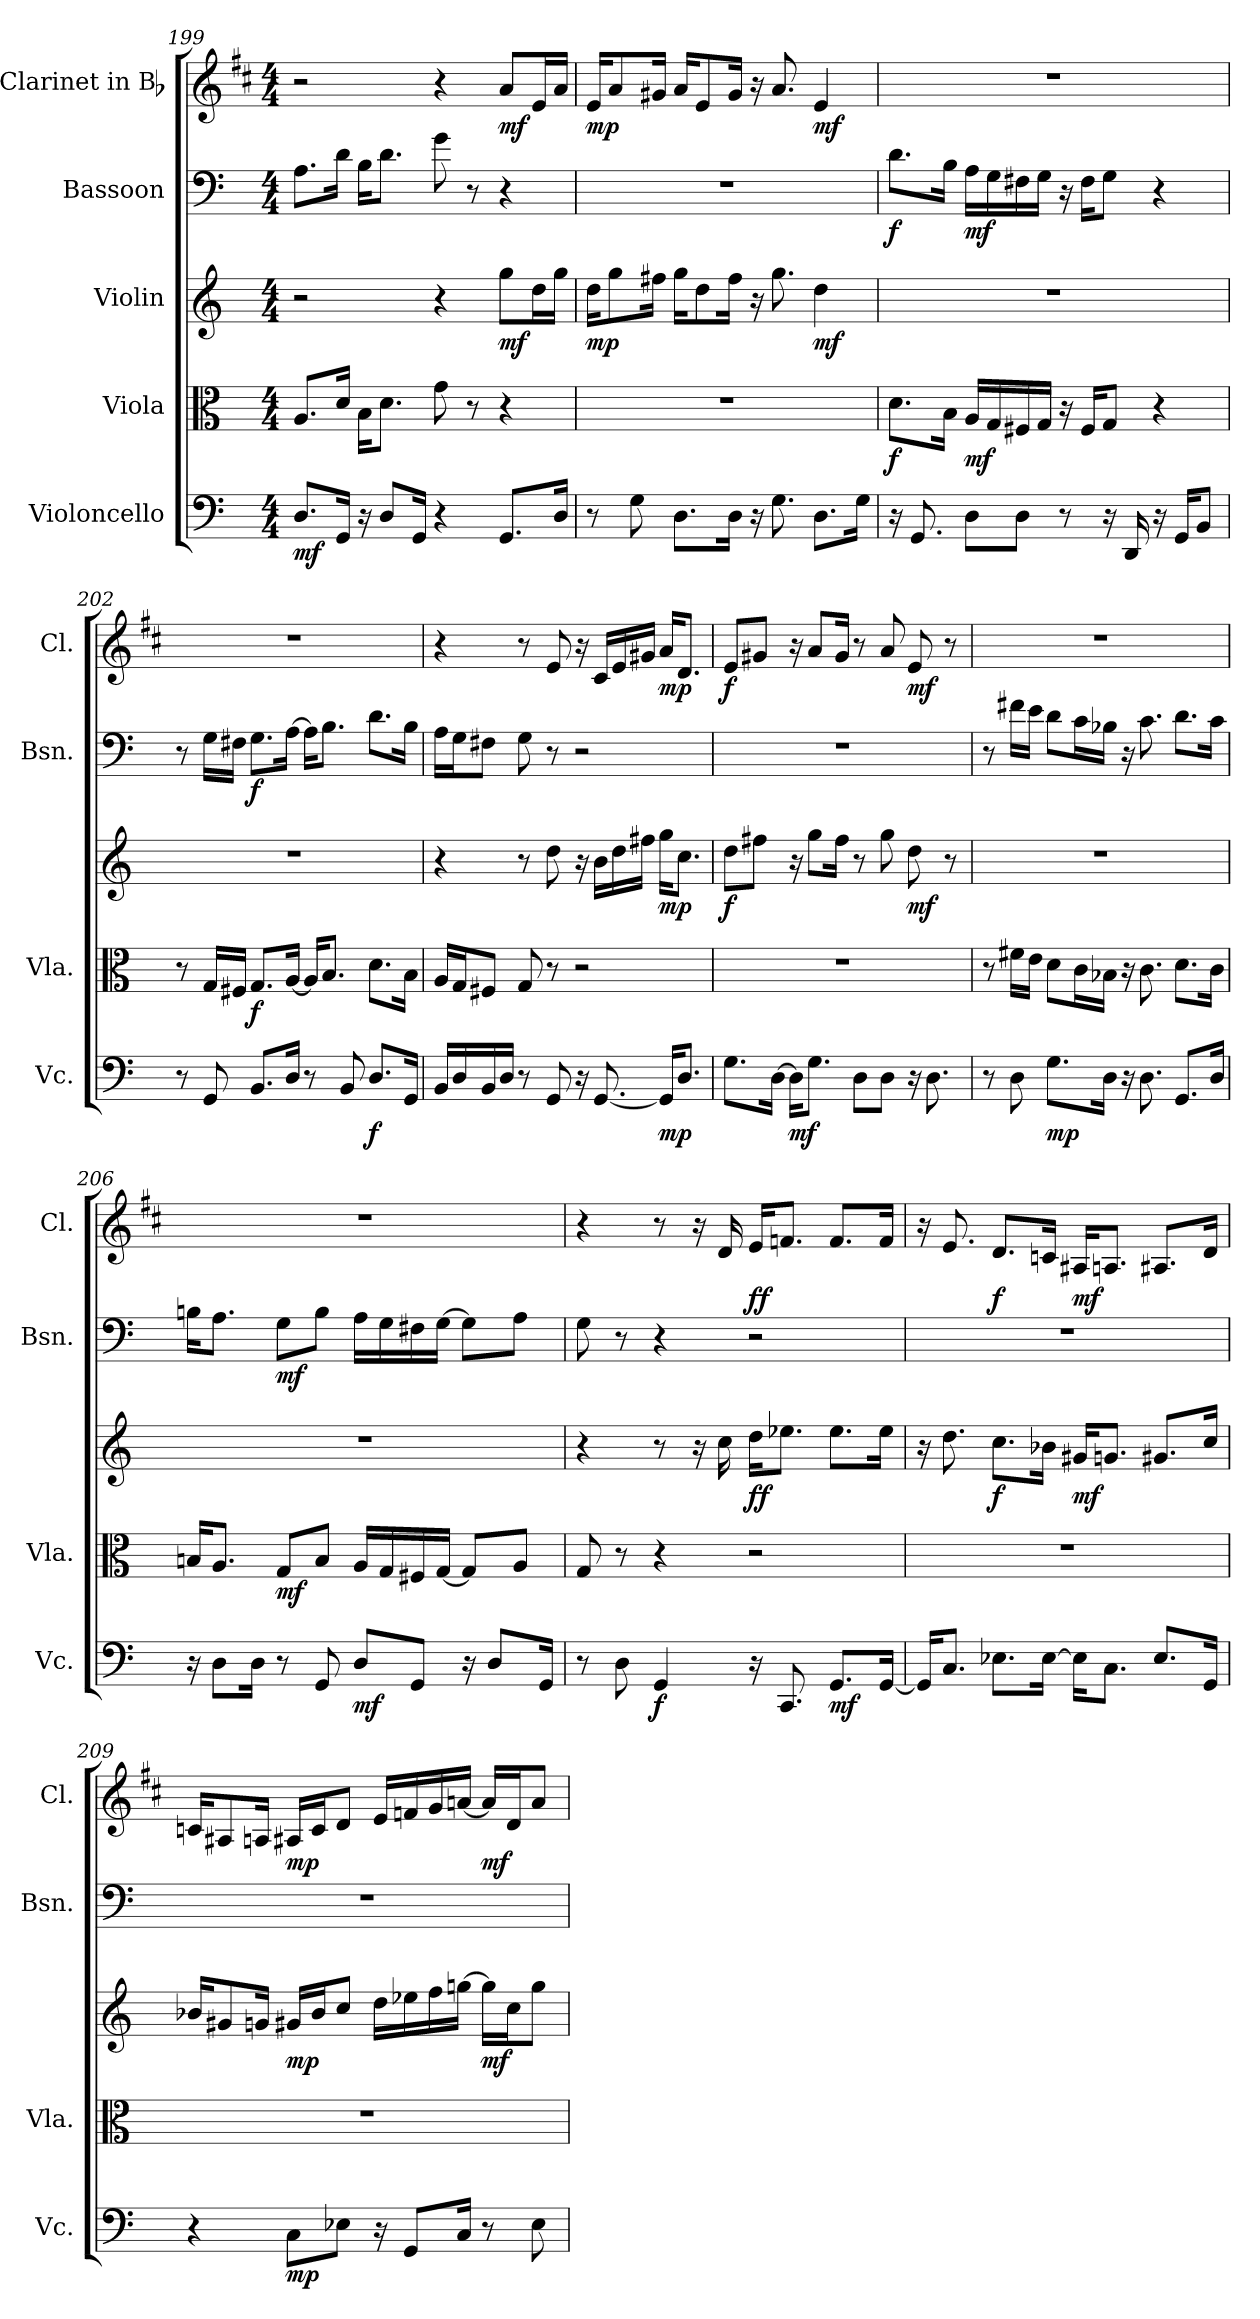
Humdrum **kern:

**kern	**dynam	**kern	**dynam	**kern	**dynam	**kern	**dynam	**kern	**dynam
*part5	*part5	*part4	*part4	*part3	*part3	*part2	*part2	*part1	*part1
*staff5	*staff5	*staff4	*staff4	*staff3	*staff3	*staff2	*staff2	*staff1	*staff1
*I"Violoncello	*	*I"Viola	*	*I"Violin	*	*I"Bassoon	*	*I"Clarinet in Bb	*
*I'Vc.	*	*I'Vla.	*	*	*	*I'Bsn.	*	*I'Cl.	*
*clefF4	*	*clefC3	*	*clefG2	*	*clefF4	*	*clefG2	*
*	*	*	*	*	*	*	*	*ITrd1c2	*
*k[]	*	*k[]	*	*k[]	*	*k[]	*	*k[]	*
*C:	*	*C:	*	*C:	*	*C:	*	*C:	*
*M4/4	*	*M4/4	*	*M4/4	*	*M4/4	*	*M4/4	*
=199	=199	=199	=199	=199	=199	=199	=199	=199	=199
8.Di/L	mf	8.Ai/L	.	2r	.	8.Ai\L	.	2r	.
16GGi/Jk	.	16di/Jk	.	.	.	16di\Jk	.	.	.
16r	.	16Bi\KL	.	.	.	16Bi\KL	.	.	.
8Di/L	.	8.di\J	.	.	.	8.di\J	.	.	.
16GGi/Jk	.	.	.	.	.	.	.	.	.
4r	.	8gi\	.	4r	.	8gi\	.	4r	.
.	.	8r	.	.	.	8r	.	.	.
8.GGi/L	.	4r	.	8ggi\L	mf	4r	.	8gi/L	mf
.	.	.	.	16ddi\L	.	.	.	16di/L	.
16Di/Jk	.	.	.	16ggi\JJ	.	.	.	16gi/JJ	.
=200	=200	=200	=200	=200	=200	=200	=200	=200	=200
8r	.	1r	.	16ddi\KL	mp	1r	.	16di/KL	mp
.	.	.	.	8ggi\	.	.	.	8gi/	.
8Gi\	.	.	.	.	.	.	.	.	.
.	.	.	.	16ff#Xi\Jk	.	.	.	16f#Xi/Jk	.
8.Di\L	.	.	.	16ggi\KL	.	.	.	16gi/KL	.
.	.	.	.	8ddi\	.	.	.	8di/	.
16Di\Jk	.	.	.	16ff#i\Jk	.	.	.	16f#i/Jk	.
16r	.	.	.	16r	.	.	.	16r	.
8.Gi\	.	.	.	8.ggi\	.	.	.	8.gi/	.
8.Di\L	.	.	.	4ddi\	mf	.	.	4di/	mf
16Gi\Jk	.	.	.	.	.	.	.	.	.
!!LO:PB:g=z
=201	=201	=201	=201	=201	=201	=201	=201	=201	=201
16r	.	8.di\L	f	1r	.	8.di\L	f	1r	.
8.GGi/	.	.	.	.	.	.	.	.	.
.	.	16Bi\Jk	.	.	.	16Bi\Jk	.	.	.
8Di\L	.	16Ai/LL	mf	.	.	16Ai\LL	mf	.	.
.	.	16Gi/	.	.	.	16Gi\	.	.	.
8Di\J	.	16F#Xi/	.	.	.	16F#Xi\	.	.	.
.	.	16Gi/JJ	.	.	.	16Gi\JJ	.	.	.
8r	.	16r	.	.	.	16r	.	.	.
.	.	16F#i/KL	.	.	.	16F#i\KL	.	.	.
16r	.	8Gi/J	.	.	.	8Gi\J	.	.	.
16DDi/	.	.	.	.	.	.	.	.	.
16r	.	4r	.	.	.	4r	.	.	.
16GGi/KL	.	.	.	.	.	.	.	.	.
8BBi/J	.	.	.	.	.	.	.	.	.
=202	=202	=202	=202	=202	=202	=202	=202	=202	=202
8r	.	8r	.	1r	.	8r	.	1r	.
8GGi/	.	16Gi/LL	.	.	.	16Gi\LL	.	.	.
.	.	16F#Xi/JJ	.	.	.	16F#Xi\JJ	.	.	.
8.BBi/L	.	8.Gi/L	f	.	.	8.Gi\L	f	.	.
16Di/Jk	.	[16Ai/Jk	.	.	.	[16Ai\Jk	.	.	.
8r	.	16Ai/KL]	.	.	.	16Ai\KL]	.	.	.
.	.	8.Bi/J	.	.	.	8.Bi\J	.	.	.
8BBi/	.	.	.	.	.	.	.	.	.
8.Di/L	f	8.di\L	.	.	.	8.di\L	.	.	.
16GGi/Jk	.	16Bi\Jk	.	.	.	16Bi\Jk	.	.	.
=203	=203	=203	=203	=203	=203	=203	=203	=203	=203
16BBi/LL	.	16Ai/LL	.	4r	.	16Ai\LL	.	4r	.
16Di/	.	16Gi/J	.	.	.	16Gi\J	.	.	.
16BBi/	.	8F#Xi/J	.	.	.	8F#Xi\J	.	.	.
16Di/JJ	.	.	.	.	.	.	.	.	.
8r	.	8Gi/	.	8r	.	8Gi\	.	8r	.
8GGi/	.	8r	.	8ddi\	.	8r	.	8di/	.
16r	.	2r	.	16r	.	2r	.	16r	.
[8.GGi/	.	.	.	16bi\LL	.	.	.	16Bi/LL	.
.	.	.	.	16ddi\	.	.	.	16di/	.
.	.	.	.	16ff#Xi\JJ	.	.	.	16f#Xi/JJ	.
16GGi/KL]	mp	.	.	16ggi\KL	mp	.	.	16gi/KL	mp
8.Di/J	.	.	.	8.cci\J	.	.	.	8.ci/J	.
!!LO:LB:g=z
=204	=204	=204	=204	=204	=204	=204	=204	=204	=204
8.Gi\L	.	1r	.	8ddi\L	f	1r	.	8di/L	f
.	.	.	.	8ff#Xi\J	.	.	.	8f#Xi/J	.
[16Di\Jk	.	.	.	.	.	.	.	.	.
16Di\KL]	mf	.	.	16r	.	.	.	16r	.
8.Gi\J	.	.	.	8ggi\L	.	.	.	8gi/L	.
.	.	.	.	16ff#i\Jk	.	.	.	16f#i/Jk	.
8Di\L	.	.	.	8r	.	.	.	8r	.
8Di\J	.	.	.	8ggi\	.	.	.	8gi/	.
16r	.	.	.	8ddi\	mf	.	.	8di/	mf
8.Di\	.	.	.	.	.	.	.	.	.
.	.	.	.	8r	.	.	.	8r	.
=205	=205	=205	=205	=205	=205	=205	=205	=205	=205
8r	.	8r	.	1r	.	8r	.	1r	.
8Di\	.	16f#Xi\LL	.	.	.	16f#Xi\LL	.	.	.
.	.	16ei\JJ	.	.	.	16ei\JJ	.	.	.
8.Gi\L	mp	8di\L	.	.	.	8di\L	.	.	.
.	.	16ci\L	.	.	.	16ci\L	.	.	.
16Di\Jk	.	16B-Xi\JJ	.	.	.	16B-Xi\JJ	.	.	.
16r	.	16r	.	.	.	16r	.	.	.
8.Di\	.	8.ci\	.	.	.	8.ci\	.	.	.
8.GGi/L	.	8.di\L	.	.	.	8.di\L	.	.	.
16Di/Jk	.	16ci\Jk	.	.	.	16ci\Jk	.	.	.
=206	=206	=206	=206	=206	=206	=206	=206	=206	=206
16r	.	16Bni/KL	.	1r	.	16Bni\KL	.	1r	.
8Di\L	.	8.Ai/J	.	.	.	8.Ai\J	.	.	.
16Di\Jk	.	.	.	.	.	.	.	.	.
8r	.	8Gi/L	mf	.	.	8Gi\L	mf	.	.
8GGi/	.	8Bi/J	.	.	.	8Bi\J	.	.	.
8Di/L	mf	16Ai/LL	.	.	.	16Ai\LL	.	.	.
.	.	16Gi/	.	.	.	16Gi\	.	.	.
8GGi/J	.	16F#Xi/	.	.	.	16F#Xi\	.	.	.
.	.	[16Gi/JJ	.	.	.	[16Gi\JJ	.	.	.
16r	.	8Gi/L]	.	.	.	8Gi\L]	.	.	.
8Di/L	.	.	.	.	.	.	.	.	.
.	.	8Ai/J	.	.	.	8Ai\J	.	.	.
16GGi/Jk	.	.	.	.	.	.	.	.	.
!!LO:PB:g=z
=207	=207	=207	=207	=207	=207	=207	=207	=207	=207
8r	.	8Gi/	.	4r	.	8Gi\	.	4r	.
8Di\	.	8r	.	.	.	8r	.	.	.
4GGi/	f	4r	.	8r	.	4r	.	8r	.
.	.	.	.	16r	.	.	.	16r	.
.	.	.	.	16cci\	.	.	.	16ci/	.
16r	.	2r	.	16ddi\KL	ff	2r	.	16di/KL	ff
8.CCi/	.	.	.	8.ee-Xi\J	.	.	.	8.e-Xi/J	.
8.GGi/L	mf	.	.	8.ee-i\L	.	.	.	8.e-i/L	.
[16GGi/Jk	.	.	.	16ee-i\Jk	.	.	.	16e-i/Jk	.
=208	=208	=208	=208	=208	=208	=208	=208	=208	=208
16GGi/KL]	.	1r	.	16r	.	1r	.	16r	.
8.Ci/J	.	.	.	8.ddi\	.	.	.	8.di/	.
8.E-Xi\L	.	.	.	8.cci\L	f	.	.	8.ci/L	f
[16E-i\Jk	.	.	.	16b-Xi\Jk	.	.	.	16B-Xi/Jk	.
16E-i\KL]	.	.	.	16g#Xi/KL	mf	.	.	16G#Xi/KL	mf
8.Ci\J	.	.	.	8.gni/J	.	.	.	8.Gni/J	.
8.E-i/L	.	.	.	8.g#Xi/L	.	.	.	8.G#Xi/L	.
16GGi/Jk	.	.	.	16cci/Jk	.	.	.	16ci/Jk	.
=209	=209	=209	=209	=209	=209	=209	=209	=209	=209
4r	.	1r	.	16b-Xi/KL	.	1r	.	16B-Xi/KL	.
.	.	.	.	8g#Xi/	.	.	.	8G#Xi/	.
.	.	.	.	16gni/Jk	.	.	.	16Gni/Jk	.
8Ci\L	mp	.	.	16g#Xi/LL	mp	.	.	16G#Xi/LL	mp
.	.	.	.	16b-i/J	.	.	.	16B-i/J	.
8E-Xi\J	.	.	.	8cci/J	.	.	.	8ci/J	.
16r	.	.	.	16ddi\LL	.	.	.	16di/LL	.
8GGi/L	.	.	.	16ee-Xi\	.	.	.	16e-Xi/	.
.	.	.	.	16ffi\	.	.	.	16fi/	.
16Ci/Jk	.	.	.	[16ggni\JJ	.	.	.	[16gni/JJ	.
8r	.	.	.	16ggi\LL]	mf	.	.	16gi/LL]	mf
.	.	.	.	16cci\J	.	.	.	16ci/J	.
8E-i\	.	.	.	8ggi\J	.	.	.	8gi/J	.
=	=	=	=	=	=	=	=	=	=
*-	*-	*-	*-	*-	*-	*-	*-	*-	*-
